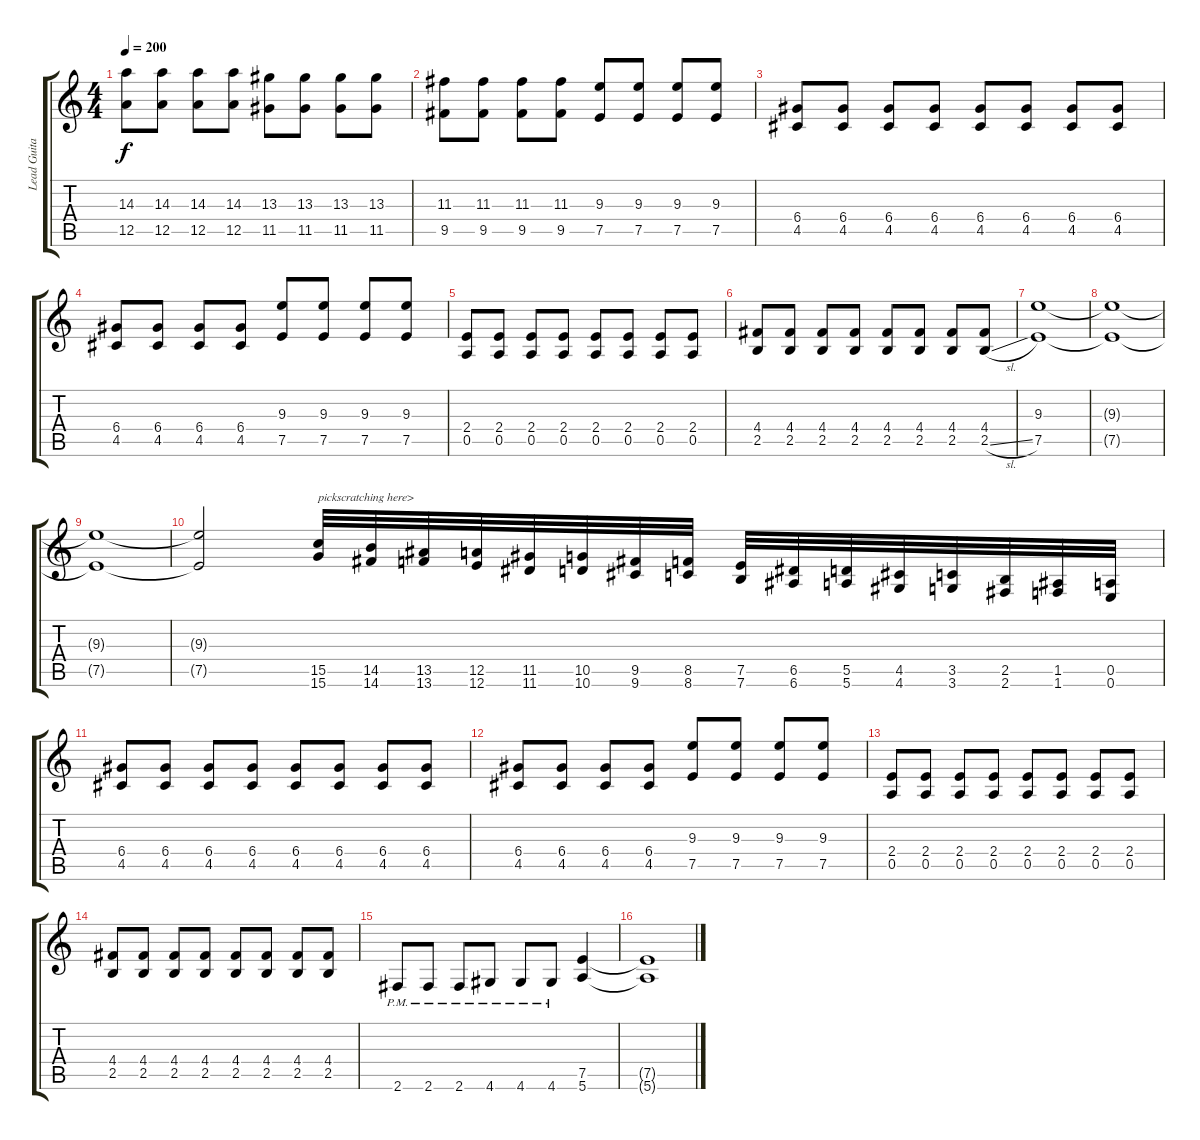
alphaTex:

\track ("Lead Guitar" "Lead Guita") {instrument distortionguitar}
\staff {score tabs}
\tuning (E4 B3 G3 D3 A2 E2) {hide}
\ts (4 4)
\tempo 200
\clef g2
\ks c
(14.3 12.5).8{dy f} (14.3 12.5).8 (14.3 12.5).8 (14.3 12.5).8 (13.3 11.5).8 (13.3 11.5).8 (13.3 11.5).8 (13.3 11.5).8 |
(11.3 9.5).8 (11.3 9.5).8 (11.3 9.5).8 (11.3 9.5).8 (9.3 7.5).8 (9.3 7.5).8 (9.3 7.5).8 (9.3 7.5).8 |
(6.4 4.5).8 (6.4 4.5).8 (6.4 4.5).8 (6.4 4.5).8 (6.4 4.5).8 (6.4 4.5).8 (6.4 4.5).8 (6.4 4.5).8 |
(6.4 4.5).8 (6.4 4.5).8 (6.4 4.5).8 (6.4 4.5).8 (9.3 7.5).8 (9.3 7.5).8 (9.3 7.5).8 (9.3 7.5).8 |
(2.4 0.5).8 (2.4 0.5).8 (2.4 0.5).8 (2.4 0.5).8 (2.4 0.5).8 (2.4 0.5).8 (2.4 0.5).8 (2.4 0.5).8 |
(4.4 2.5).8 (4.4 2.5).8 (4.4 2.5).8 (4.4 2.5).8 (4.4 2.5).8 (4.4 2.5).8 (4.4 2.5).8 (4.4 2.5{sl}).8 |
(9.3 7.5).1 |
(9.3{t} 7.5{t}).1 |
(9.3{t} 7.5{t}).1 |
(9.3{t} 7.5{t}).2 (15.5 15.6).32{txt "pickscratching here>"} (14.5 14.6).32 (13.5 13.6).32 (12.5 12.6).32 (11.5 11.6).32 (10.5 10.6).32 (9.5 9.6).32 (8.5 8.6).32 (7.5 7.6).32 (6.5 6.6).32 (5.5 5.6).32 (4.5 4.6).32 (3.5 3.6).32 (2.5 2.6).32 (1.5 1.6).32 (0.5 0.6).32 |
(6.4 4.5).8 (6.4 4.5).8 (6.4 4.5).8 (6.4 4.5).8 (6.4 4.5).8 (6.4 4.5).8 (6.4 4.5).8 (6.4 4.5).8 |
(6.4 4.5).8 (6.4 4.5).8 (6.4 4.5).8 (6.4 4.5).8 (9.3 7.5).8 (9.3 7.5).8 (9.3 7.5).8 (9.3 7.5).8 |
(2.4 0.5).8 (2.4 0.5).8 (2.4 0.5).8 (2.4 0.5).8 (2.4 0.5).8 (2.4 0.5).8 (2.4 0.5).8 (2.4 0.5).8 |
(4.4 2.5).8 (4.4 2.5).8 (4.4 2.5).8 (4.4 2.5).8 (4.4 2.5).8 (4.4 2.5).8 (4.4 2.5).8 (4.4 2.5).8 |
2.6{pm}.8 2.6{pm}.8 2.6{pm}.8 4.6{pm}.8 4.6{pm}.8 4.6{pm}.8 (7.5 5.6).4 |
(7.5{t} 5.6{t}).1
